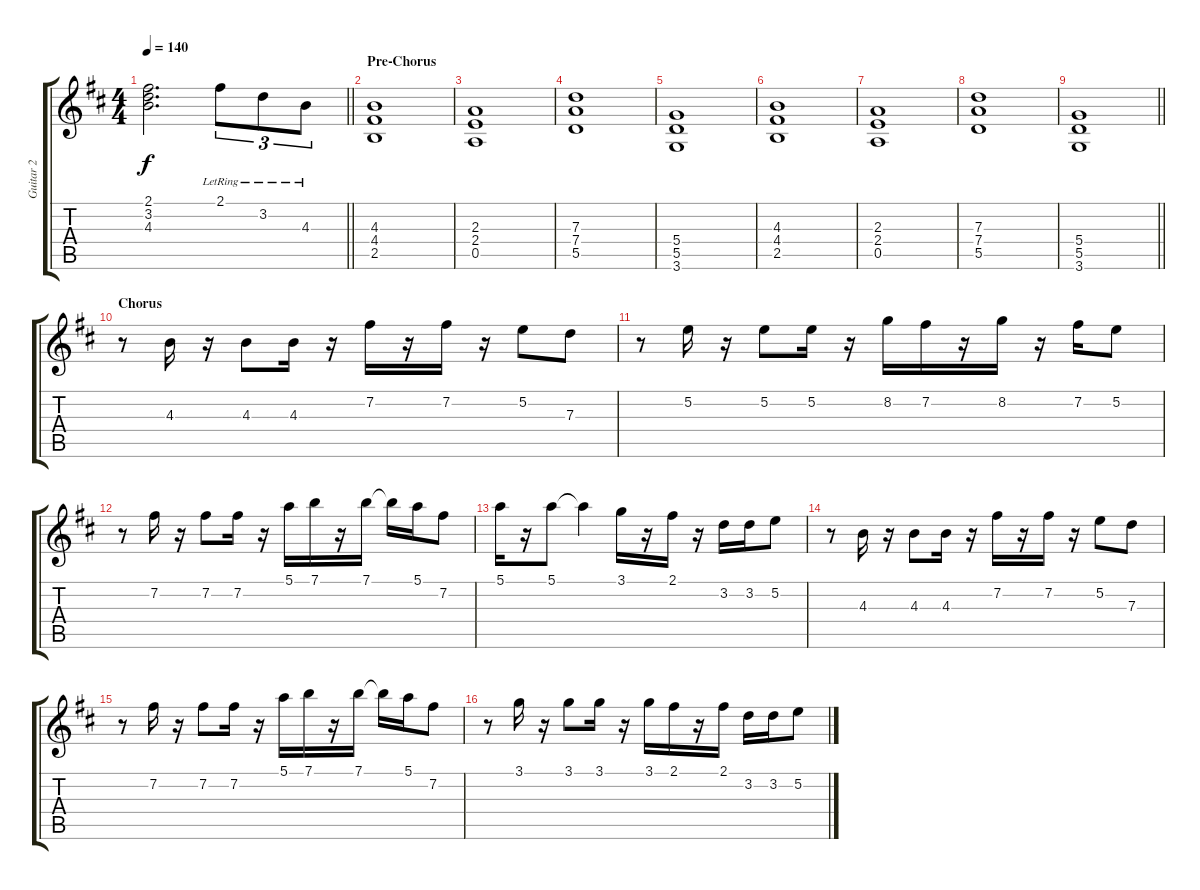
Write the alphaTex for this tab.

\track ("Guitar 2" "Guitar 2") {instrument overdrivenguitar}
\staff {score tabs}
\tuning (E4 B3 G3 D3 A2 E2) {hide}
\ts (4 4)
\tempo 140
\clef g2
\barLineRight lightlight
\ks d
(2.1 3.2 4.3).2{d dy f} 2.1{lr}.8{tu (3 2)} 3.2{lr}.8{tu (3 2)} 4.3{lr}.8{tu (3 2)} |
\section ("" "Pre-Chorus")
(4.3 4.4 2.5).1 |
(2.3 2.4 0.5).1 |
(7.3 7.4 5.5).1 |
(5.4 5.5 3.6).1 |
(4.3 4.4 2.5).1 |
(2.3 2.4 0.5).1 |
(7.3 7.4 5.5).1 |
\barLineRight lightlight
(5.4 5.5 3.6).1 |
\section ("" "Chorus")
r.8 4.3.16 r.16 4.3.8 4.3.16 r.16 7.2.16 r.16 7.2.16 r.16 5.2.8 7.3.8 |
r.8 5.2.16 r.16 5.2.8 5.2.16 r.16 8.2.16 7.2.16 r.16 8.2.16 r.16 7.2.16 5.2.8 |
r.8 7.2.16 r.16 7.2.8 7.2.16 r.16 5.1.16 7.1.16 r.16 7.1.16 7.1{t}.16 5.1.16 7.2.8 |
5.1.16 r.16 5.1.8 5.1{t}.4 3.1.16 r.16 2.1.16 r.16 3.2.16 3.2.16 5.2.8 |
r.8 4.3.16 r.16 4.3.8 4.3.16 r.16 7.2.16 r.16 7.2.16 r.16 5.2.8 7.3.8 |
r.8 7.2.16 r.16 7.2.8 7.2.16 r.16 5.1.16 7.1.16 r.16 7.1.16 7.1{t}.16 5.1.16 7.2.8 |
r.8 3.1.16 r.16 3.1.8 3.1.16 r.16 3.1.16 2.1.16 r.16 2.1.16 3.2.16 3.2.16 5.2.8
